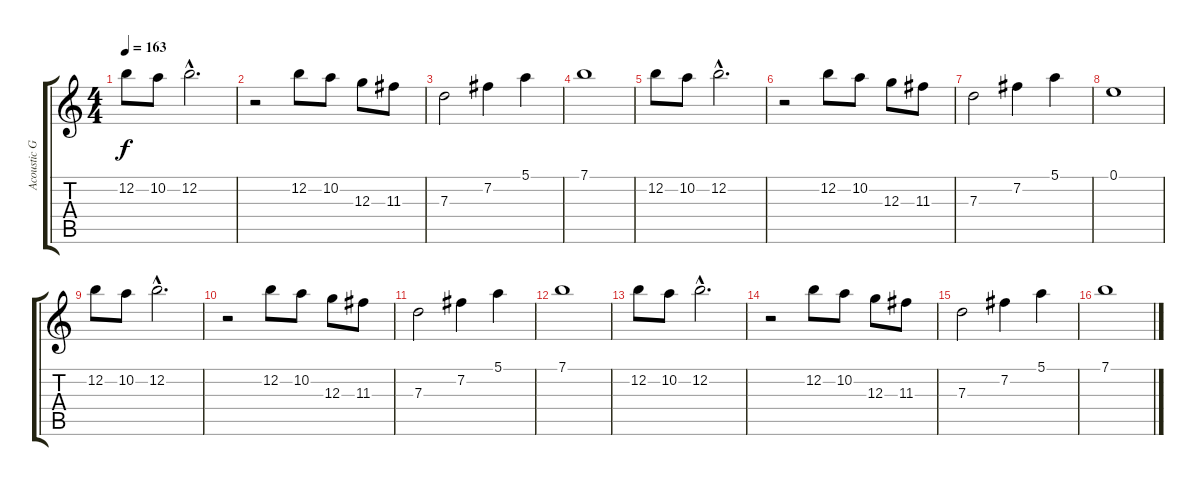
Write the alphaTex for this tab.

\track ("Acoustic Guitar III" "Acoustic G") {instrument acousticguitarnylon}
\staff {score tabs}
\tuning (E4 B3 G3 D3 A2 E2) {hide}
\ts (4 4)
\tempo 163
\clef g2
\ks c
12.2.8{dy f volume 12} 10.2.8 12.2{hac}.2{d} |
r.2 12.2.8 10.2.8 12.3.8 11.3.8 |
7.3.2 7.2.4 5.1.4 |
7.1.1 |
12.2.8 10.2.8 12.2{hac}.2{d} |
r.2 12.2.8 10.2.8 12.3.8 11.3.8 |
7.3.2 7.2.4 5.1.4 |
0.1.1 |
12.2.8{volume 12} 10.2.8 12.2{hac}.2{d} |
r.2 12.2.8 10.2.8 12.3.8 11.3.8 |
7.3.2 7.2.4 5.1.4 |
7.1.1 |
12.2.8 10.2.8 12.2{hac}.2{d} |
r.2 12.2.8 10.2.8 12.3.8 11.3.8 |
7.3.2 7.2.4 5.1.4 |
7.1.1
